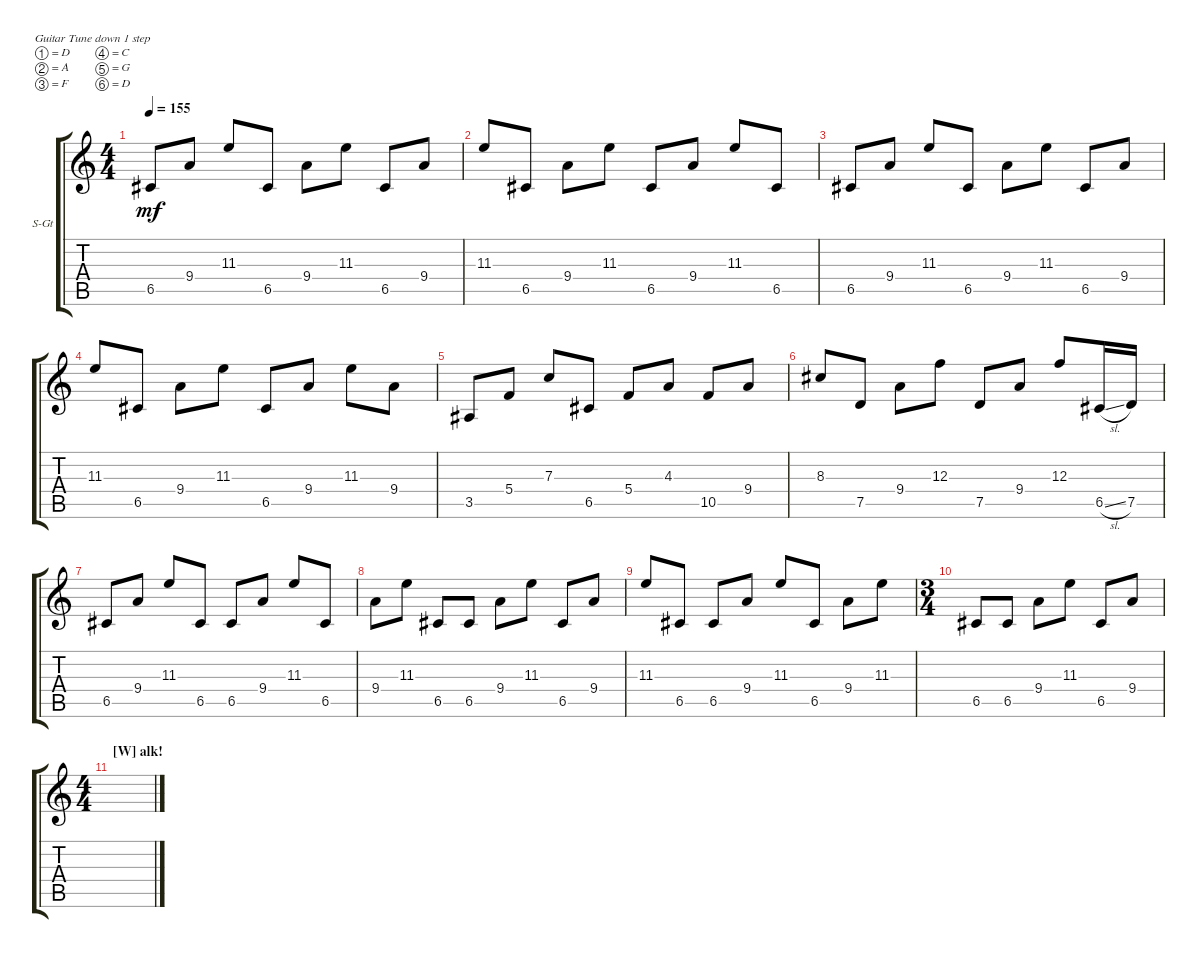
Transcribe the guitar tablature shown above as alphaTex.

\defaultSystemsLayout 4
\bracketExtendMode groupsimilarinstruments
\firstSystemTrackNameOrientation horizontal
\otherSystemsTrackNameOrientation horizontal
\track ("K-Bo (Clean)" "S-Gt") {instrument acousticguitarsteel}
\staff {score tabs}
\tuning (D4 A3 F3 C3 G2 D2)
\ts (4 4)
\tempo 155
\clef g2
\ks c
6.5.8{dy mf} 9.4.8 11.3.8 6.5.8 9.4.8 11.3.8 6.5.8 9.4.8 |
11.3.8 6.5.8 9.4.8 11.3.8 6.5.8 9.4.8 11.3.8 6.5.8 |
6.5.8 9.4.8 11.3.8 6.5.8 9.4.8 11.3.8 6.5.8 9.4.8 |
11.3.8 6.5.8 9.4.8 11.3.8 6.5.8 9.4.8 11.3.8 9.4.8 |
3.5.8 5.4.8 7.3.8 6.5.8 5.4.8 4.3.8 10.5.8 9.4.8 |
8.3.8 7.5.8 9.4.8 12.3.8 7.5.8 9.4.8 12.3.8 6.5{sl}.16 7.5.16 |
6.5.8 9.4.8 11.3.8 6.5.8 6.5.8 9.4.8 11.3.8 6.5.8 |
9.4.8 11.3.8 6.5.8 6.5.8 9.4.8 11.3.8 6.5.8 9.4.8 |
11.3.8 6.5.8 6.5.8 9.4.8 11.3.8 6.5.8 9.4.8 11.3.8 |
\ts (3 4)
6.5.8 6.5.8 9.4.8 11.3.8 6.5.8 9.4.8 |
\ts (4 4)
\section ("W" "alk!")
